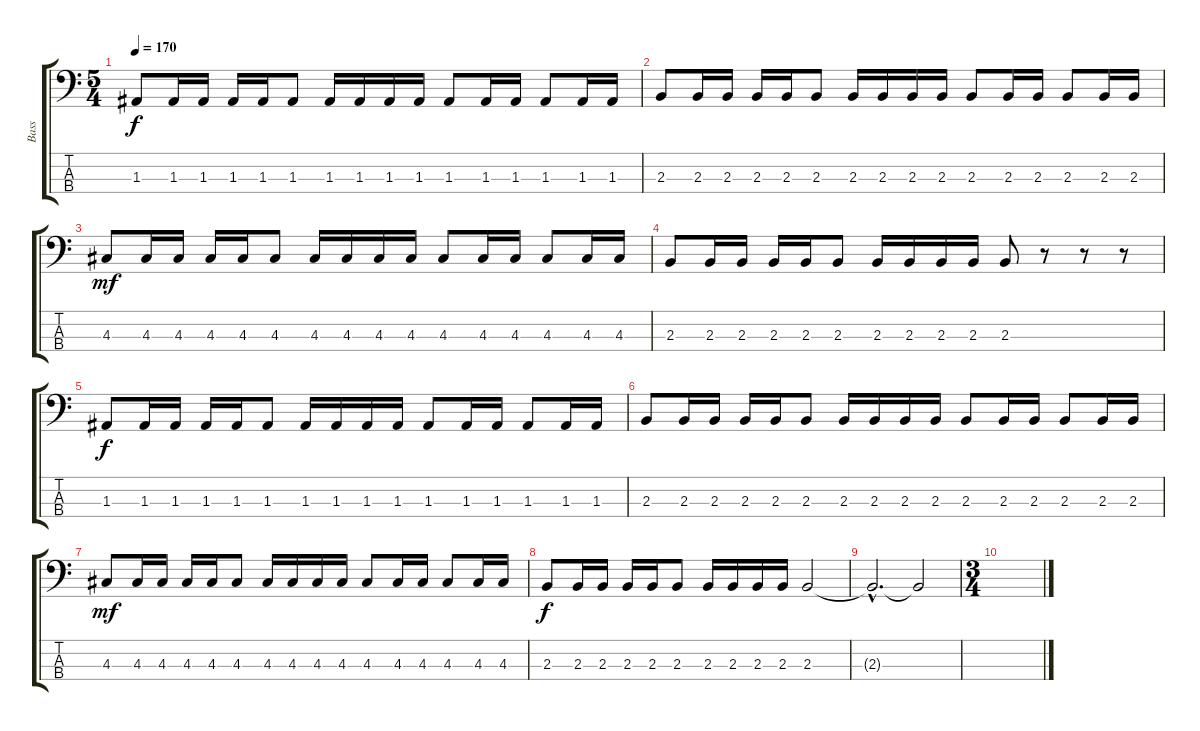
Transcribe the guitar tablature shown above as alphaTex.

\track ("Bass" "Bass") {instrument electricbassfinger}
\staff {score tabs}
\tuning (G2 D2 A1 E1) {hide}
\ts (5 4)
\tempo 170
\clef f4
\ks c
1.3.8{dy f instrument electricbassfinger} 1.3.16 1.3.16 1.3.16 1.3.16 1.3.8 1.3.16 1.3.16 1.3.16 1.3.16 1.3.8 1.3.16 1.3.16 1.3.8 1.3.16 1.3.16 |
2.3.8 2.3.16 2.3.16 2.3.16 2.3.16 2.3.8 2.3.16 2.3.16 2.3.16 2.3.16 2.3.8 2.3.16 2.3.16 2.3.8 2.3.16 2.3.16 |
4.3.8{dy mf} 4.3.16 4.3.16 4.3.16 4.3.16 4.3.8 4.3.16 4.3.16 4.3.16 4.3.16 4.3.8 4.3.16 4.3.16 4.3.8 4.3.16 4.3.16 |
2.3.8 2.3.16 2.3.16 2.3.16 2.3.16 2.3.8 2.3.16 2.3.16 2.3.16 2.3.16 2.3.8 r.8 r.8 r.8 |
1.3.8{dy f} 1.3.16 1.3.16 1.3.16 1.3.16 1.3.8 1.3.16 1.3.16 1.3.16 1.3.16 1.3.8 1.3.16 1.3.16 1.3.8 1.3.16 1.3.16 |
2.3.8 2.3.16 2.3.16 2.3.16 2.3.16 2.3.8 2.3.16 2.3.16 2.3.16 2.3.16 2.3.8 2.3.16 2.3.16 2.3.8 2.3.16 2.3.16 |
4.3.8{dy mf} 4.3.16 4.3.16 4.3.16 4.3.16 4.3.8 4.3.16 4.3.16 4.3.16 4.3.16 4.3.8 4.3.16 4.3.16 4.3.8 4.3.16 4.3.16 |
2.3.8{dy f} 2.3.16 2.3.16 2.3.16 2.3.16 2.3.8 2.3.16 2.3.16 2.3.16 2.3.16 2.3.2 |
2.3{hac t}.2{d} 2.3{t}.2 |
\ts (3 4)
